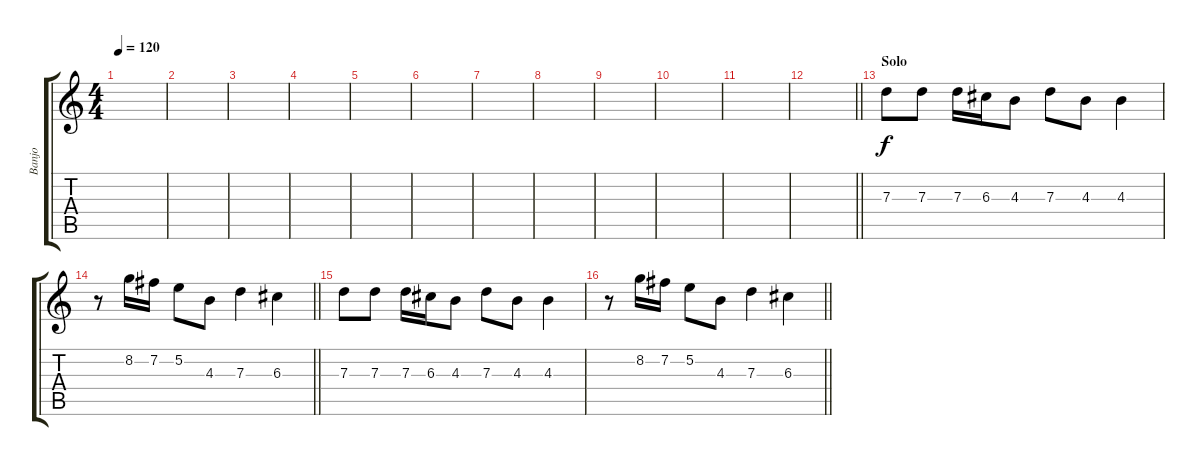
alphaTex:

\track ("Banjo" "Banjo") {instrument banjo}
\staff {score tabs}
\tuning (E4 B3 G3 D3 A2 E2) {hide}
\displaytranspose 12
\ts (4 4)
\tempo 120
\clef g2
\ks c
|
|
|
|
|
|
|
|
|
|
|
\barLineRight lightlight
|
\section ("" "Solo")
7.3.8 7.3.8 7.3.16 6.3.16 4.3.8 7.3.8 4.3.8 4.3.4 |
\barLineRight lightlight
r.8 8.2.16 7.2.16 5.2.8 4.3.8 7.3.4 6.3.4 |
7.3.8 7.3.8 7.3.16 6.3.16 4.3.8 7.3.8 4.3.8 4.3.4 |
\barLineRight lightlight
r.8 8.2.16 7.2.16 5.2.8 4.3.8 7.3.4 6.3.4
